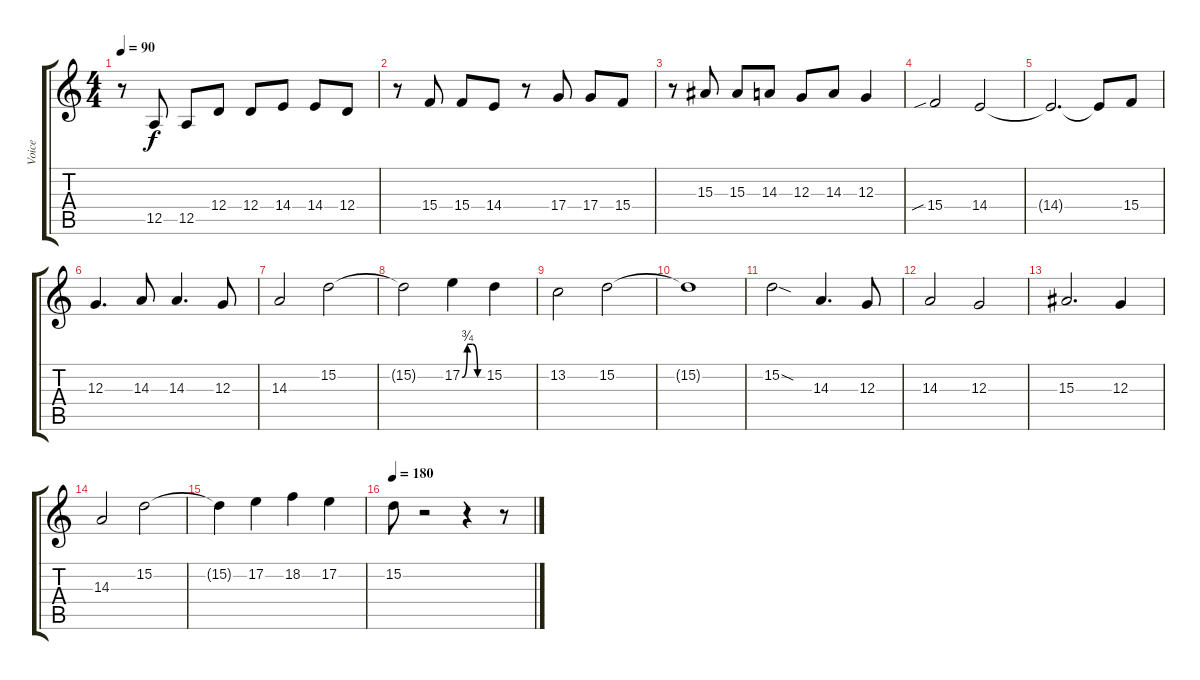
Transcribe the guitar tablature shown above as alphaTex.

\track ("Voice" "Voice") {instrument pad7halo}
\staff {score tabs}
\tuning (E4 B3 G3 D3 A2 E2) {hide}
\ts (4 4)
\tempo 90
\clef g2
\ks c
r.8{dy f} 12.5.8 12.5.8 12.4.8 12.4.8 14.4.8 14.4.8 12.4.8 |
r.8 15.4.8 15.4.8 14.4.8 r.8 17.4.8 17.4.8 15.4.8 |
r.8 15.3.8 15.3.8 14.3.8 12.3.8 14.3.8 12.3.4 |
15.4{sib}.2 14.4.2 |
14.4{t}.2{d} 14.4{t}.8 15.4.8 |
12.3.4{d} 14.3.8 14.3.4{d} 12.3.8 |
14.3.2 15.2.2 |
15.2{t}.2 17.2{be (custom 0 0 15 3 30 3 45 0 60 0)}.4 15.2.4 |
13.2.2 15.2.2 |
15.2{t}.1 |
15.2{sod}.2 14.3.4{d} 12.3.8 |
14.3.2 12.3.2 |
15.3.2{d} 12.3.4 |
14.3.2 15.2.2 |
15.2{t}.4 17.2.4 18.2.4 17.2.4 |
\tempo 180
15.2.8 r.2 r.4 r.8
